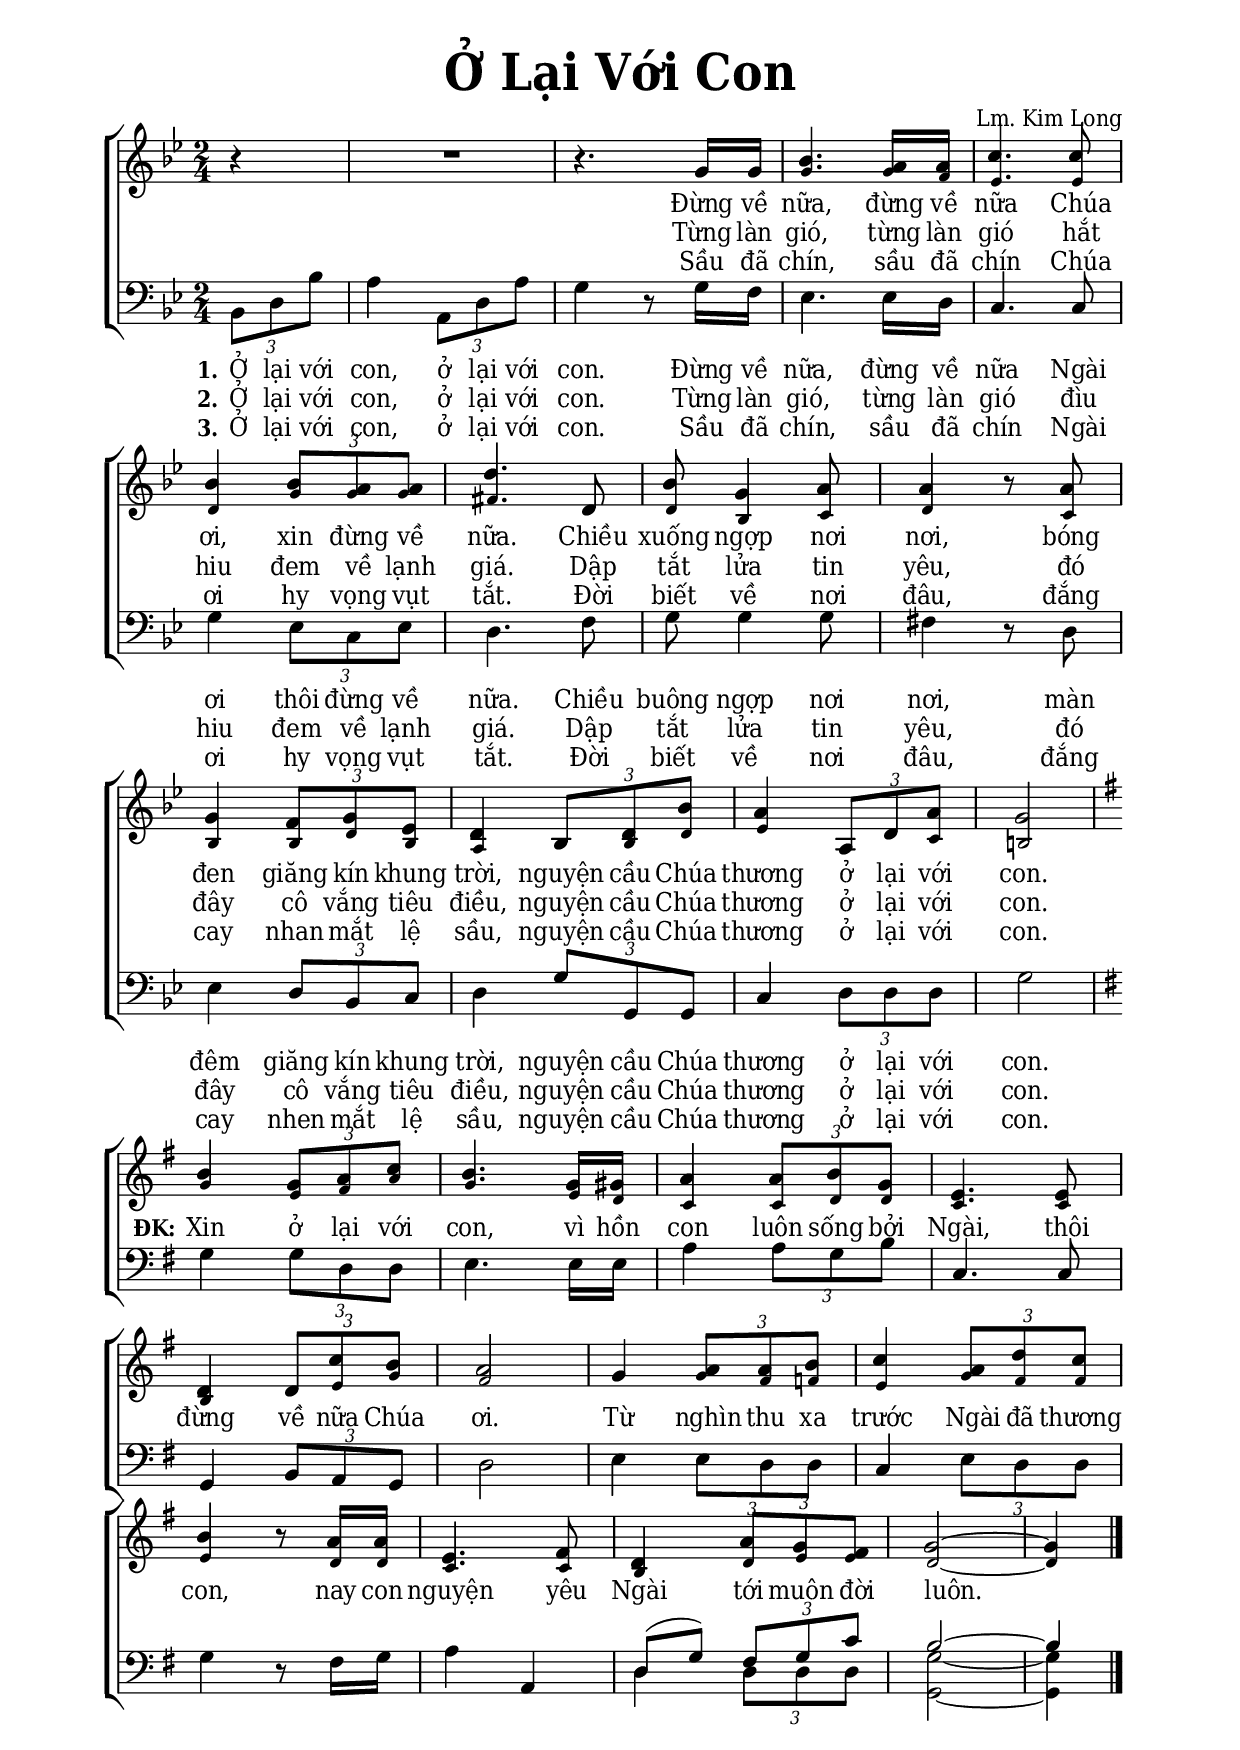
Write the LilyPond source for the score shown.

% Cài đặt chung
\version "2.22.1"
\include "english.ly"

\header {
  title = \markup { \fontsize #3 "Ở Lại Với Con" }
  composer = "Lm. Kim Long"
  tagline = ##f
}

% Nhạc
nhacPhienKhucSop = \relative c'' {
  \partial 4 r4 |
  R2
  r4. g16 g |
  bf4. a16 a |
  c4. c8 |
  bf4 \tuplet 3/2 { bf8 a a } |
  d4. d,8 |
  bf' g4 a8 |
  a4 r8 a |
  g4 \tuplet 3/2 { f8 g ef } |
  d4 \tuplet 3/2 { bf8 d bf' } |
  a4 \tuplet 3/2 { a,8 d a' } |
  g2 | \break
  
  \set Staff.printKeyCancellation = ##f
  \key g \major
  b4 \tuplet 3/2 { g8 a c } |
  b4. g16 gs |
  a4 \tuplet 3/2 { a8 b g } |
  e4. e8 |
  d4 \tuplet 3/2 { d8 c' b } |
  a2 |
  g4 \tuplet 3/2 { a8 a b } |
  c4 \tuplet 3/2 { a8 d c } |
  b4 r8 a16 a |
  e4. fs8 |
  d4 \tuplet 3/2 { a'8 g fs } |
  g2 ~ |
  g4 \bar "|."
}

nhacPhienKhucAlto = \relative c'' {
  r4 |
  R2
  r4. g16 g |
  g4. g16 f |
  ef4. ef8 |
  d4 \tuplet 3/2 { g8 g g } |
  fs4. d8 |
  d bf4 c8 |
  d4 r8 c |
  bf4 \tuplet 3/2 { bf8 d bf } |
  a4 \tuplet 3/2 { bf8 bf d } |
  ef4 \tuplet 3/2 { a,8 d c } |
  b!2 |
  
  \set Staff.printKeyCancellation = ##f
  \key g \major
  g'4 \tuplet 3/2 { e8 fs a } |
  g4. e16 d |
  c4 \tuplet 3/2 { c8 d d } |
  c4. c8 |
  b4 \tuplet 3/2 { d8 e g } |
  fs2 |
  g4 \tuplet 3/2 { g8 fs f! } |
  e4 \tuplet 3/2 { g8 fs fs } |
  e4 r8 d16 d |
  c4. c8 |
  b4 \tuplet 3/2 { d8 e e } |
  d2 ~ |
  d4
}

nhacPhienKhucBas = \relative c {
  \tuplet 3/2 { bf8 d bf' } |
  a4 \tuplet 3/2 { a,8 d a' } |
  g4 r8 g16 f |
  ef4. ef16 d |
  c4. c8 |
  g'4 \tuplet 3/2 { ef8 c ef } |
  d4. f8 |
  g g4 g8 |
  fs4 r8 d |
  ef4 \tuplet 3/2 { d8 bf c } |
  d4 \tuplet 3/2 { g8 g, g } |
  c4 \tuplet 3/2 { d8 d d } |
  g2 |
  
  \set Staff.printKeyCancellation = ##f
  \key g \major
  g4 \tuplet 3/2 { g8 d d } |
  e4. e16 e |
  a4 \tuplet 3/2 { a8 g b } |
  c,4. c8 |
  g4 \tuplet 3/2 { b8 a g } |
  d'2 |
  e4 \tuplet 3/2 { e8 d d } |
  c4 \tuplet 3/2 { e8 d d } |
  g4 r8 fs16 g |
  a4 a, |
  <<
    {
      \voiceOne
      d8 (g) \tuplet 3/2 { fs g c } |
      b2 ~ |
      b4
    }
    \new Voice = "splitpart" {
      \voiceTwo
      d,4 \tuplet 3/2 { d8 d d } |
      <g g,>2 ~ |
      <g g,>4
    }
  >>
}

% Lời
loiPhienKhucSopMot = \lyricmode {
  Đừng về nữa, đừng về nữa Chúa ơi, xin đừng về nữa.
  Chiều xuống ngợp nơi nơi, bóng đen giăng kín khung trời,
  nguyện cầu Chúa thương ở lại với con.
  
  \set stanza = "ĐK:"
  Xin ở lại với con, vì hồn con luôn sống bởi Ngài,
  thôi đừng về nữa Chúa ơi.
  Từ nghìn thu xa trước Ngài đã thương con,
  nay con nguyện yêu Ngài tới muôn đời luôn.
}

loiPhienKhucSopHai = \lyricmode {
  Từng làn gió, từng làn gió hắt hiu đem về lạnh giá.
  Dập tắt lửa tin yêu, đó đây cô vắng tiêu điều,
  nguyện cầu Chúa thương ở lại với con.
}

loiPhienKhucSopBa = \lyricmode {
  Sầu đã chín, sầu đã chín Chúa ơi hy vọng vụt tắt.
  Đời biết về nơi đâu, đắng cay nhan mắt lệ sầu,
  nguyện cầu Chúa thương ở lại với con.
}

loiPhienKhucBasMot = \lyricmode {
  \set stanza = "1."
  Ở lại với con, ở lại với con.
  Đừng về nữa, đừng về nữa Ngài ơi thôi đừng về nữa.
  Chiều buông ngợp nơi nơi,
  màn đêm giăng kín khung trời,
  nguyện cầu Chúa thương ở lại với con.
}

loiPhienKhucBasHai = \lyricmode {
  \set stanza = "2."
  Ở lại với con, ở lại với con.
  Từng làn gió, từng làn gió đìu hiu đem về lạnh giá.
  Dập tắt lửa tin yêu, đó đây cô vắng tiêu điều,
  nguyện cầu Chúa thương ở lại với con.
}

loiPhienKhucBasBa = \lyricmode {
  \set stanza = "3."
  Ở lại với con, ở lại với con.
  Sầu đã chín, sầu đã chín Ngài ơi hy vọng vụt tắt.
  Đời biết về nơi đâu, đắng cay nhen mắt lệ sầu,
  nguyện cầu Chúa thương ở lại với con.
}

% Dàn trang
\paper {
  #(set-paper-size "a4")
  top-margin = 5\mm
  bottom-margin = 5\mm
  left-margin = 20\mm
  right-margin = 20\mm
  indent = #0
  #(define fonts
    (make-pango-font-tree
      "Deja Vu Serif Condensed"
      "Deja Vu Serif Condensed"
      "Deja Vu Serif Condensed"
      (/ 20 20)))
  print-page-number = #f
  page-count = #1
}

TongNhip = {
  \key bf \major \time 2/4
  \set Timing.beamExceptions = #'()
  \set Timing.baseMoment = #(ly:make-moment 1/4)
}

% Đổi kích thước nốt cho bè phụ
notBePhu =
#(define-music-function (font-size music) (number? ly:music?)
   (for-some-music
     (lambda (m)
       (if (music-is-of-type? m 'rhythmic-event)
           (begin
             (set! (ly:music-property m 'tweaks)
                   (cons `(font-size . ,font-size)
                         (ly:music-property m 'tweaks)))
             #t)
           #f))
     music)
   music)

\score {
  \new ChoirStaff <<
    \new Staff \with {
        \consists "Merge_rests_engraver"
        printPartCombineTexts = ##f
      }
      <<
      \new Voice \TongNhip \partCombine 
        \nhacPhienKhucSop
        \notBePhu -2 { \nhacPhienKhucAlto }
      \new NullVoice = beSop \nhacPhienKhucSop
      \new Lyrics \lyricsto beSop \loiPhienKhucSopMot
      \new Lyrics \lyricsto beSop \loiPhienKhucSopHai
      \new Lyrics \lyricsto beSop \loiPhienKhucSopBa
    >>
    \new Staff <<
        \clef "bass"
        \new Voice = beBas {
          \TongNhip \nhacPhienKhucBas
        }
      \new Lyrics \lyricsto beBas \loiPhienKhucBasMot
      \new Lyrics \lyricsto beBas \loiPhienKhucBasHai
      \new Lyrics \lyricsto beBas \loiPhienKhucBasBa
    >>
  >>
  \layout {
    %\override Staff.TimeSignature.transparent = ##t
    %\override Lyrics.LyricSpace.minimum-distance = #2.0
    \override Score.BarNumber.break-visibility = ##(#f #f #f)
    \override Score.SpacingSpanner.uniform-stretching = ##t
  }
}
